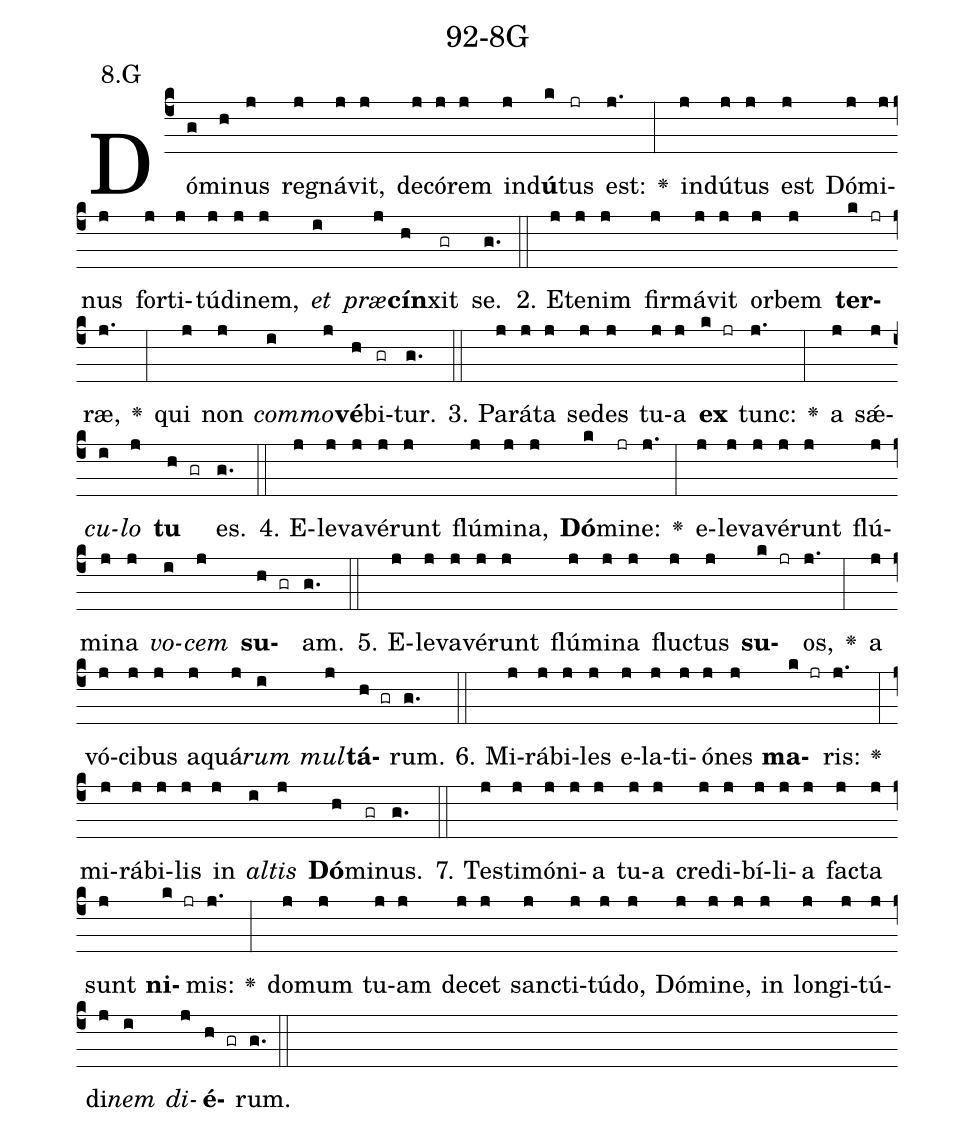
name: 92-8G;
annotation: 8.G;
%%
(c4)Dó(g)mi(h)nus(j) re(j)gná(j)vit,(j) de(j)có(j)rem(j) ind(j)<b>ú</b>(k)tus(jr) est:(j.) <v>\greheightstar</v>(:) ind(j)ú(j)tus(j) est(j) Dó(j)mi(j)nus(j) for(j)ti(j)tú(j)di(j)nem,(j) <i>et</i>(i) <i>præ</i>(j)<b>cín</b>(h)xit(gr) se.(g.) (::)
2. Et(j)e(j)nim(j) fir(j)má(j)vit(j) or(j)bem(j) <b>ter</b>(k jr)ræ,(j.) <v>\greheightstar</v>(:) qui(j) non(j) <i>com</i>(i)<i>mo</i>(j)<b>vé</b>(h)bi(gr)tur.(g.) (::)
3. Pa(j)rá(j)ta(j) se(j)des(j) tu(j)a(j) <b>ex</b>(k jr) tunc:(j.) <v>\greheightstar</v>(:) a(j) sǽ(j)<i>cu</i>(i)<i>lo</i>(j) <b>tu</b>(h gr) es.(g.) (::)
4. E(j)le(j)va(j)vé(j)runt(j) flú(j)mi(j)na,(j) <b>Dó</b>(k)mi(jr)ne:(j.) <v>\greheightstar</v>(:) e(j)le(j)va(j)vé(j)runt(j) flú(j)mi(j)na(j) <i>vo</i>(i)<i>cem</i>(j) <b>su</b>(h gr)am.(g.) (::)
5. E(j)le(j)va(j)vé(j)runt(j) flú(j)mi(j)na(j) fluc(j)tus(j) <b>su</b>(k jr)os,(j.) <v>\greheightstar</v>(:) a(j) vó(j)ci(j)bus(j) a(j)quá(j)<i>rum</i>(i) <i>mul</i>(j)<b>tá</b>(h gr)rum.(g.) (::)
6. Mi(j)rá(j)bi(j)les(j) e(j)la(j)ti(j)ó(j)nes(j) <b>ma</b>(k jr)ris:(j.) <v>\greheightstar</v>(:) mi(j)rá(j)bi(j)lis(j) in(j) <i>al</i>(i)<i>tis</i>(j) <b>Dó</b>(h)mi(gr)nus.(g.) (::)
7. Tes(j)ti(j)mó(j)ni(j)a(j) tu(j)a(j) cre(j)di(j)bí(j)li(j)a(j) fac(j)ta(j) sunt(j) <b>ni</b>(k jr)mis:(j.) <v>\greheightstar</v>(:) do(j)mum(j) tu(j)am(j) de(j)cet(j) sanc(j)ti(j)tú(j)do,(j) Dó(j)mi(j)ne,(j) in(j) lon(j)gi(j)tú(j)di(j)<i>nem</i>(i) <i>di</i>(j)<b>é</b>(h gr)rum.(g.) (::)
